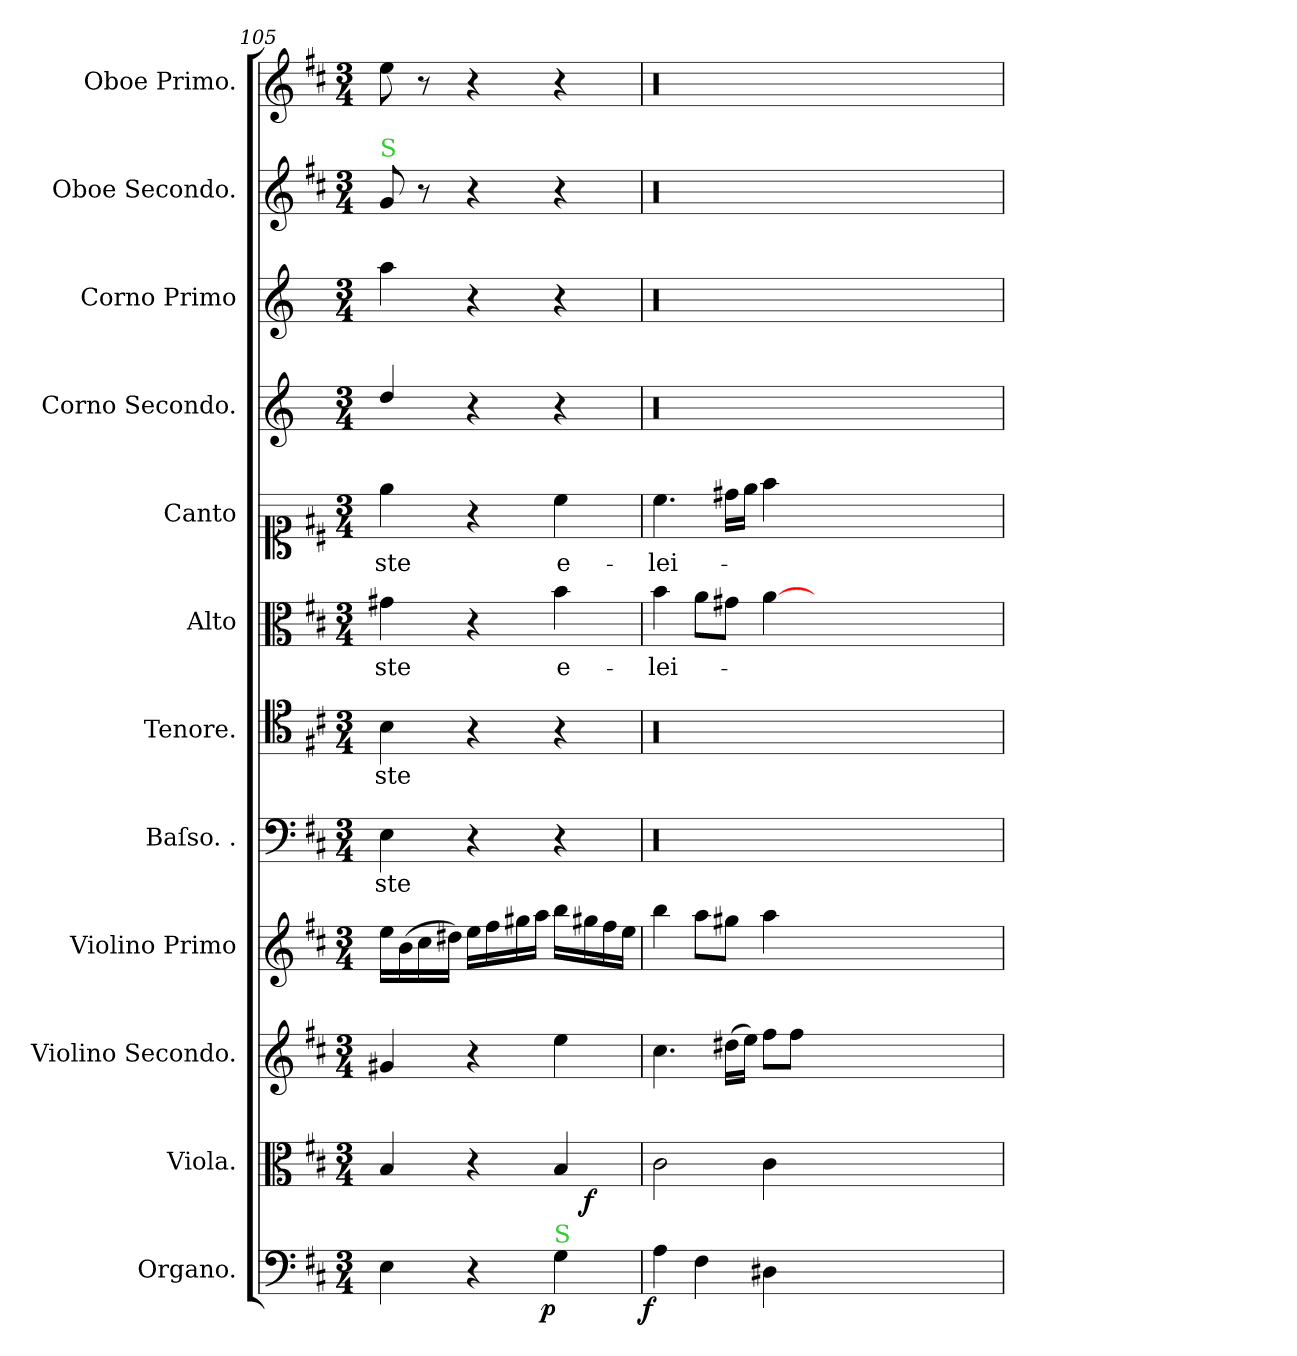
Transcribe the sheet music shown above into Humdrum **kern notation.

**kern	**dynam	**kern	**dynam	**kern	**kern	**kern	**text	**kern	**text	**kern	**text	**kern	**text	**kern	**kern	**kern	**kern
*part12	*part12	*part11	*part11	*part10	*part9	*part8	*part8	*part7	*part7	*part6	*part6	*part5	*part5	*part4	*part3	*part2	*part1
*staff12	*staff12	*staff11	*staff11	*staff10	*staff9	*staff8	*staff8	*staff7	*staff7	*staff6	*staff6	*staff5	*staff5	*staff4	*staff3	*staff2	*staff1
*I"Organo.	*	*I"Viola.	*	*I"Violino Secondo.	*I"Violino Primo	*I"Baſso. .	*	*I"Tenore.	*	*I"Alto	*	*I"Canto	*	*I"Corno Secondo.	*I"Corno Primo	*I"Oboe Secondo.	*I"Oboe Primo.
*I'org	*	*I'vla	*	*I'vl 2	*I'vl 1	*I'B	*	*I'T	*	*I'A	*	*	*	*I'cor 2	*I'cor 1	*I'ob 2	*I'ob 1
*clefF4	*	*clefC3	*	*clefG2	*clefG2	*clefF4	*	*clefC4	*	*clefC3	*	*clefC1	*	*clefG2	*clefG2	*clefG2	*clefG2
*	*	*	*	*	*	*	*	*	*	*	*	*	*	*ITrd6c10	*ITrd6c10	*	*
*k[f#c#]	*	*k[f#c#]	*	*k[f#c#]	*k[f#c#]	*k[f#c#]	*	*k[f#c#]	*	*k[f#c#]	*	*k[f#c#]	*	*k[f#c#]	*k[f#c#]	*k[f#c#]	*k[f#c#]
*M3/4	*	*M3/4	*	*M3/4	*M3/4	*M3/4	*	*M3/4	*	*M3/4	*	*M3/4	*	*M3/4	*M3/4	*M3/4	*M3/4
=105	=105	=105	=105	=105	=105	=105	=105	=105	=105	=105	=105	=105	=105	=105	=105	=105	=105
!	!	!	!	!	!	!	!	!	!	!	!	!	!	!	!	!LO:TX:a:color=limegreen:t=S	!
!	!	!	!	!	!	!	!LO:LY:i	!	!LO:LY:i	!	!LO:LY:i	!	!LO:LY:i	!	!	!	!
*	*	*^	*	*	*	*	*	*	*	*	*	*	*	*	*	*	*
4E\	.	4B/	2ryy	.	4g#X/	16ee\LL	4E\	-ste	4B\	-ste	4g#X\	-ste	4ee\	-ste	4e/	4b\	8g/	8ee\
.	.	.	.	.	.	(>16b\	.	.	.	.	.	.	.	.	.	.	.	.
.	.	.	.	.	.	16cc#\	.	.	.	.	.	.	.	.	.	.	8r	8r
.	.	.	.	.	.	16dd#X\JJ)	.	.	.	.	.	.	.	.	.	.	.	.
4r	.	4r	.	.	4r	16ee\LL	4r	.	4r	.	4r	.	4r	.	4r	4r	4r	4r
.	.	.	.	.	.	16ff#\	.	.	.	.	.	.	.	.	.	.	.	.
.	.	.	.	.	.	16gg#X\	.	.	.	.	.	.	.	.	.	.	.	.
.	.	.	.	.	.	16aa\JJ	.	.	.	.	.	.	.	.	.	.	.	.
!LO:TX:a:color=limegreen:t=S	!	!	!	!	!	!	!	!	!	!	!	!	!	!	!	!	!	!
!	!LO:DY:b:rj	!	!	!	!	!	!	!	!	!	!	!	!	!	!	!	!	!
4G\	p	4B/	16ryy	.	4ee\	16bb\LL	4r	.	4r	.	4b\	e-	4cc#\	e-	4r	4r	4r	4r
!	!	!	!	!LO:DY:b	!	!	!	!	!	!	!	!	!	!	!	!	!	!
.	.	.	8.ryy	f	.	16gg#X\	.	.	.	.	.	.	.	.	.	.	.	.
.	.	.	.	.	.	16ff#\	.	.	.	.	.	.	.	.	.	.	.	.
.	.	.	.	.	.	16ee\JJ	.	.	.	.	.	.	.	.	.	.	.	.
=106	=106	=106	=106	=106	=106	=106	=106	=106	=106	=106	=106	=106	=106	=106	=106	=106	=106	=106
!	!LO:DY:b:rj	!	!	!	!	!	!LO:N:vis=00	!	!LO:N:vis=00	!	!	!	!	!	!LO:N:vis=00	!LO:N:vis=00	!LO:N:vis=00	!LO:N:vis=00
*	*	*v	*v	*	*	*	*	*	*	*	*	*	*	*	*	*	*	*
4A\	f	2c#\	.	4.cc#\	4bb\	0.r	.	0.r	.	4b\	-lei-	4.cc#\	-lei-	0.r	0.r	0.r	0.r
4F#\	.	.	.	.	8aa\L	.	.	.	.	8a\L	.	.	.	.	.	.	.
.	.	.	.	(>16dd#X\LL	8gg#X\J	.	.	.	.	8g#X\J	.	16dd#X\LL	.	.	.	.	.
.	.	.	.	16ee\JJ)	.	.	.	.	.	.	.	16ee\JJ	.	.	.	.	.
4D#X\	.	4c#\	.	8ff#\L	4aa\	.	.	.	.	[4a\	.	4ff#\	.	.	.	.	.
.	.	.	.	8ff#\J	.	.	.	.	.	.	.	.	.	.	.	.	.
0ryy	.	0ryy	.	0ryy	0ryy	.	.	.	.	0ryy	.	0ryy	.	.	.	.	.
4ryy	.	4ryy	.	4ryy	4ryy	.	.	.	.	4ryy	.	4ryy	.	.	.	.	.
=	=	=	=	=	=	=	=	=	=	=	=	=	=	=	=	=	=
*-	*-	*-	*-	*-	*-	*-	*-	*-	*-	*-	*-	*-	*-	*-	*-	*-	*-
